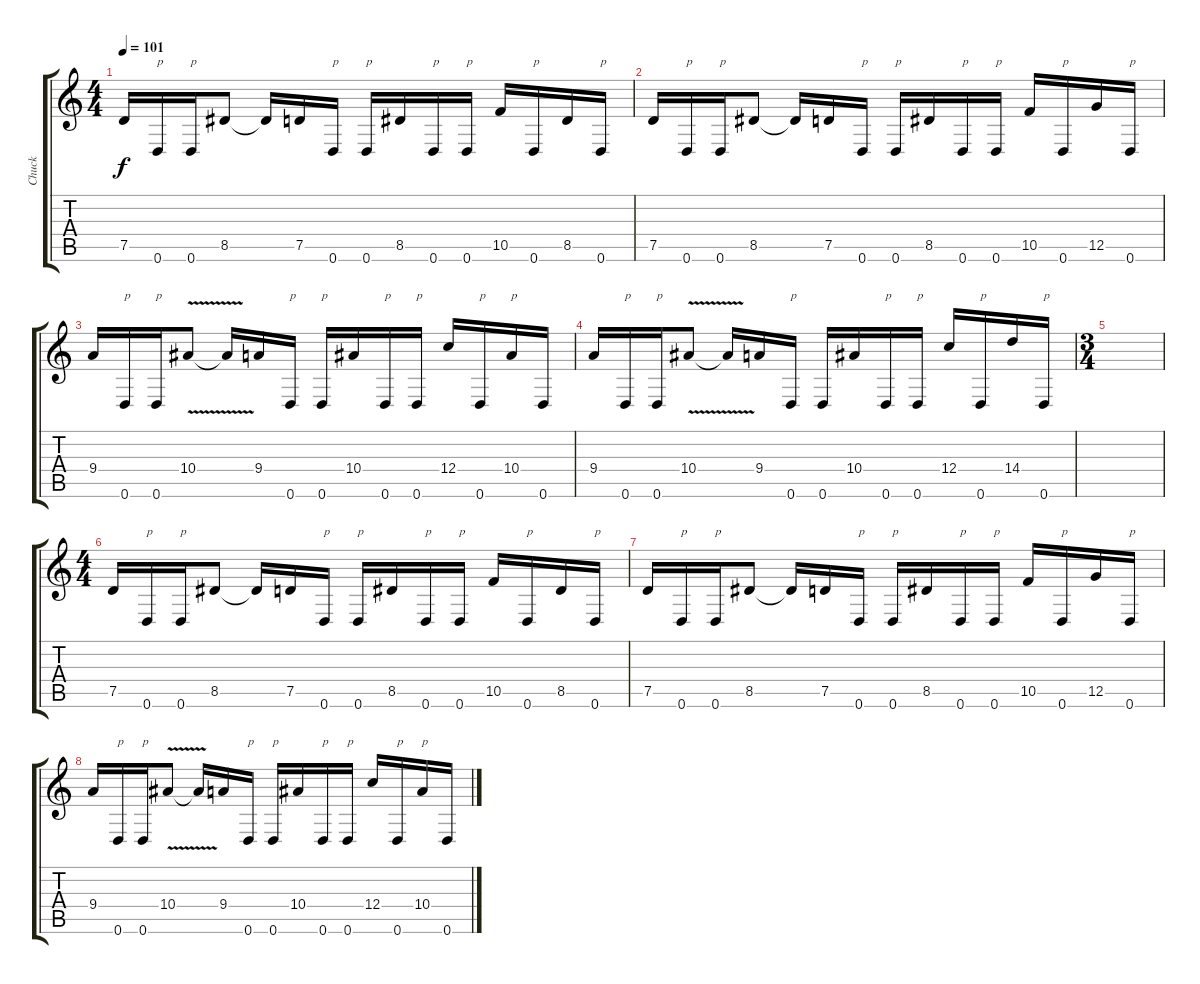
\track ("Chuck" "Chuck") {instrument distortionguitar}
\staff {score tabs}
\tuning (D4 A3 F3 C3 G2 D2) {hide}
\ts (4 4)
\tempo 101
\clef g2
\ks c
7.5.16{dy f} 0.6.16{txt "p"} 0.6.16{txt "p"} 8.5.8 8.5{t}.16 7.5.16 0.6.16{txt "p"} 0.6.16{txt "p"} 8.5.16 0.6.16{txt "p"} 0.6.16{txt "p"} 10.5.16 0.6.16{txt "p"} 8.5.16 0.6.16{txt "p"} |
7.5.16 0.6.16{txt "p"} 0.6.16{txt "p"} 8.5.8 8.5{t}.16 7.5.16 0.6.16{txt "p"} 0.6.16{txt "p"} 8.5.16 0.6.16{txt "p"} 0.6.16{txt "p"} 10.5.16 0.6.16{txt "p"} 12.5.16 0.6.16{txt "p"} |
9.4.16 0.6.16{txt "p"} 0.6.16{txt "p"} 10.4{v}.8 10.4{t}.16 9.4.16 0.6.16{txt "p"} 0.6.16{txt "p"} 10.4.16 0.6.16{txt "p"} 0.6.16{txt "p"} 12.4.16 0.6.16{txt "p"} 10.4.16{txt "p"} 0.6.16 |
9.4.16 0.6.16{txt "p"} 0.6.16{txt "p"} 10.4{v}.8 10.4{t}.16 9.4.16 0.6.16{txt "p"} 0.6.16 10.4.16 0.6.16{txt "p"} 0.6.16{txt "p"} 12.4.16 0.6.16{txt "p"} 14.4.16 0.6.16{txt "p"} |
\ts (3 4)
|
\ts (4 4)
7.5.16 0.6.16{txt "p"} 0.6.16{txt "p"} 8.5.8 8.5{t}.16 7.5.16 0.6.16{txt "p"} 0.6.16{txt "p"} 8.5.16 0.6.16{txt "p"} 0.6.16{txt "p"} 10.5.16 0.6.16{txt "p"} 8.5.16 0.6.16{txt "p"} |
7.5.16 0.6.16{txt "p"} 0.6.16{txt "p"} 8.5.8 8.5{t}.16 7.5.16 0.6.16{txt "p"} 0.6.16{txt "p"} 8.5.16 0.6.16{txt "p"} 0.6.16{txt "p"} 10.5.16 0.6.16{txt "p"} 12.5.16 0.6.16{txt "p"} |
9.4.16 0.6.16{txt "p"} 0.6.16{txt "p"} 10.4{v}.8 10.4{t}.16 9.4.16 0.6.16{txt "p"} 0.6.16{txt "p"} 10.4.16 0.6.16{txt "p"} 0.6.16{txt "p"} 12.4.16 0.6.16{txt "p"} 10.4.16{txt "p"} 0.6.16
